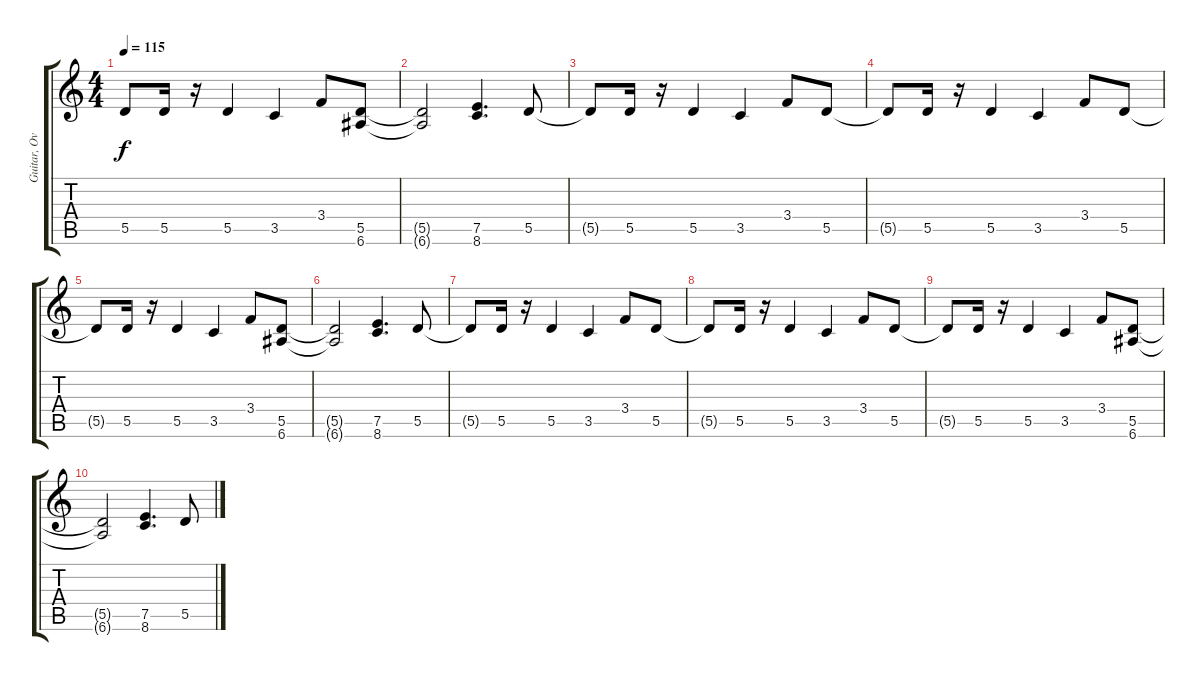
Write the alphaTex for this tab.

\track ("Guitar, Overdriven" "Guitar, Ov") {instrument overdrivenguitar}
\staff {score tabs}
\tuning (E4 B3 G3 D3 A2 E2) {hide}
\ts (4 4)
\tempo 115
\clef g2
\ks c
5.5{t}.8{dy f} 5.5.16 r.16 5.5.4 3.5.4 3.4.8 (5.5 6.6).8 |
(5.5{t} 6.6{t}).2 (7.5 8.6).4{d} 5.5.8 |
5.5{t}.8 5.5.16 r.16 5.5.4 3.5.4 3.4.8 5.5.8 |
5.5{t}.8 5.5.16 r.16 5.5.4 3.5.4 3.4.8 5.5.8 |
5.5{t}.8 5.5.16 r.16 5.5.4 3.5.4 3.4.8 (5.5 6.6).8 |
(5.5{t} 6.6{t}).2 (7.5 8.6).4{d} 5.5.8 |
5.5{t}.8 5.5.16 r.16 5.5.4 3.5.4 3.4.8 5.5.8 |
5.5{t}.8 5.5.16 r.16 5.5.4 3.5.4 3.4.8 5.5.8 |
5.5{t}.8 5.5.16 r.16 5.5.4 3.5.4 3.4.8 (5.5 6.6).8 |
(5.5{t} 6.6{t}).2 (7.5 8.6).4{d} 5.5.8
